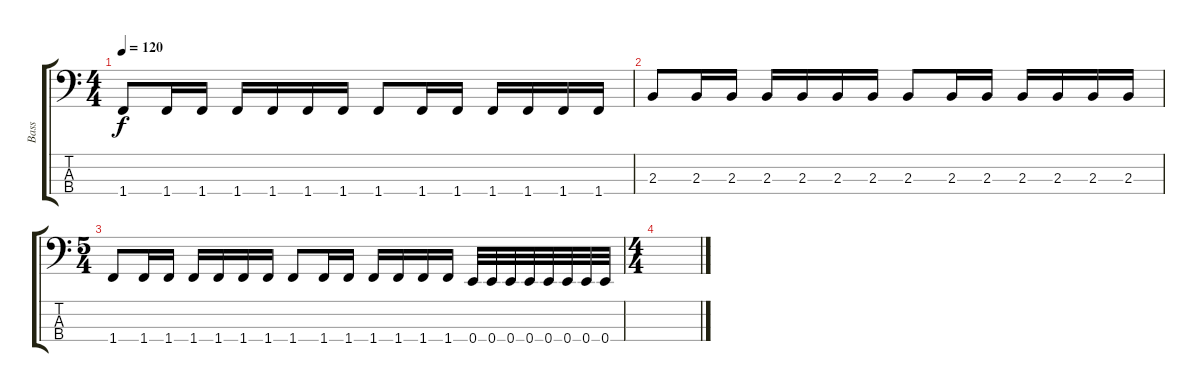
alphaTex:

\track ("Bass" "Bass") {instrument electricbasspick}
\staff {score tabs}
\tuning (G2 D2 A1 E1) {hide}
\ts (4 4)
\tempo 120
\clef f4
\ks c
1.4.8{dy f} 1.4.16 1.4.16 1.4.16 1.4.16 1.4.16 1.4.16 1.4.8 1.4.16 1.4.16 1.4.16 1.4.16 1.4.16 1.4.16 |
2.3.8 2.3.16 2.3.16 2.3.16 2.3.16 2.3.16 2.3.16 2.3.8 2.3.16 2.3.16 2.3.16 2.3.16 2.3.16 2.3.16 |
\ts (5 4)
1.4.8 1.4.16 1.4.16 1.4.16 1.4.16 1.4.16 1.4.16 1.4.8 1.4.16 1.4.16 1.4.16 1.4.16 1.4.16 1.4.16 0.4.32 0.4.32 0.4.32 0.4.32 0.4.32 0.4.32 0.4.32 0.4.32 |
\ts (4 4)
